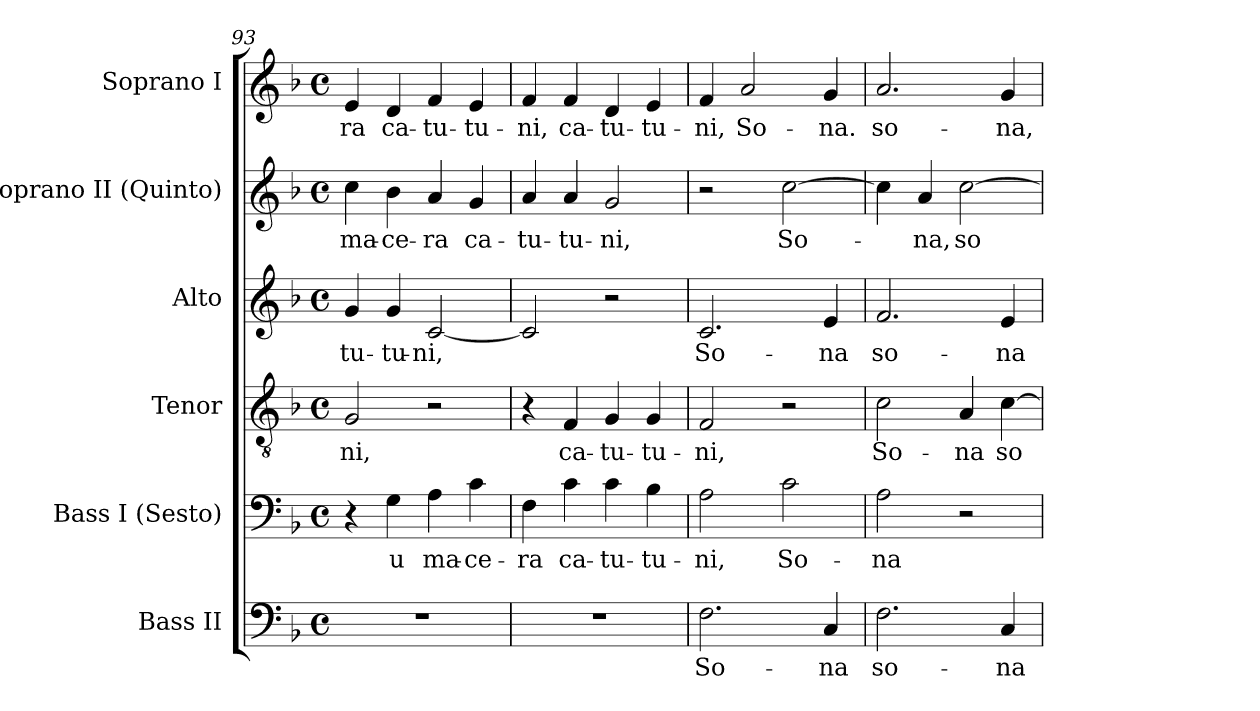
**kern	**text	**kern	**text	**kern	**text	**kern	**text	**kern	**text	**kern	**text
*part6	*part6	*part5	*part5	*part4	*part4	*part3	*part3	*part2	*part2	*part1	*part1
*staff6	*staff6	*staff5	*staff5	*staff4	*staff4	*staff3	*staff3	*staff2	*staff2	*staff1	*staff1
*I"Bass II	*	*I"Bass I (Sesto)	*	*I"Tenor	*	*I"Alto	*	*I"Soprano II (Quinto)	*	*I"Soprano I	*
*I'B.	*	*I'B.	*	*I'T.	*	*I'A.	*	*I'S.	*	*I'S.	*
*clefF4	*	*clefF4	*	*clefGv2	*	*clefG2	*	*clefG2	*	*clefG2	*
*	*	*	*	*ITrd7c12	*	*	*	*	*	*	*
*k[b-]	*	*k[b-]	*	*k[b-]	*	*k[b-]	*	*k[b-]	*	*k[b-]	*
*F:	*	*F:	*	*F:	*	*F:	*	*F:	*	*F:	*
*M4/4	*	*M4/4	*	*M4/4	*	*M4/4	*	*M4/4	*	*M4/4	*
*met(c)	*	*met(c)	*	*met(c)	*	*met(c)	*	*met(c)	*	*met(c)	*
=93	=93	=93	=93	=93	=93	=93	=93	=93	=93	=93	=93
!	!	!	!	!	!LO:LY:b:color=#000000	!	!	!	!	!	!
!	!	!	!	!	!	!	!LO:LY:b:color=#000000	!	!	!	!
!	!	!	!	!	!	!	!	!	!LO:LY:b:color=#000000	!	!
!	!	!	!	!	!	!	!	!	!	!	!LO:LY:b:color=#000000
1r	.	4r	.	2GGi/	-ni,	4gi/	-tu-	4cci\	ma-	4ei/	-ra
!	!	!	!LO:LY:b:color=#000000	!	!	!	!	!	!	!	!
!	!	!	!	!	!	!	!LO:LY:b:color=#000000	!	!	!	!
!	!	!	!	!	!	!	!	!	!LO:LY:b:color=#000000	!	!
!	!	!	!	!	!	!	!	!	!	!	!LO:LY:b:color=#000000
.	.	4Gi\	u	.	.	4gi/	-tu-	4b-i\	-ce-	4di/	ca-
!	!	!	!LO:LY:b:color=#000000	!	!	!	!	!	!	!	!
!	!	!	!	!	!	!	!LO:LY:b:color=#000000	!	!	!	!
!	!	!	!	!	!	!	!	!	!LO:LY:b:color=#000000	!	!
!	!	!	!	!	!	!	!	!	!	!	!LO:LY:b:color=#000000
.	.	4Ai\	ma-	2r	.	[2ci/	-ni,	4ai/	-ra	4fi/	-tu-
!	!	!	!LO:LY:b:color=#000000	!	!	!	!	!	!	!	!
!	!	!	!	!	!	!	!	!	!LO:LY:b:color=#000000	!	!
!	!	!	!	!	!	!	!	!	!	!	!LO:LY:b:color=#000000
.	.	4ci\	-ce-	.	.	.	.	4gi/	ca-	4ei/	-tu-
=94	=94	=94	=94	=94	=94	=94	=94	=94	=94	=94	=94
!	!	!	!LO:LY:b:color=#000000	!	!	!	!	!	!	!	!
!	!	!	!	!	!	!	!	!	!LO:LY:b:color=#000000	!	!
!	!	!	!	!	!	!	!	!	!	!	!LO:LY:b:color=#000000
1r	.	4Fi\	-ra	4r	.	2ci/]	.	4ai/	-tu-	4fi/	-ni,
!	!	!	!LO:LY:b:color=#000000	!	!	!	!	!	!	!	!
!	!	!	!	!	!LO:LY:b:color=#000000	!	!	!	!	!	!
!	!	!	!	!	!	!	!	!	!LO:LY:b:color=#000000	!	!
!	!	!	!	!	!	!	!	!	!	!	!LO:LY:b:color=#000000
.	.	4ci\	ca-	4FFi/	ca-	.	.	4ai/	-tu-	4fi/	ca-
!	!	!	!LO:LY:b:color=#000000	!	!	!	!	!	!	!	!
!	!	!	!	!	!LO:LY:b:color=#000000	!	!	!	!	!	!
!	!	!	!	!	!	!	!	!	!LO:LY:b:color=#000000	!	!
!	!	!	!	!	!	!	!	!	!	!	!LO:LY:b:color=#000000
.	.	4ci\	-tu-	4GGi/	-tu-	2r	.	2gi/	-ni,	4di/	-tu-
!	!	!	!LO:LY:b:color=#000000	!	!	!	!	!	!	!	!
!	!	!	!	!	!LO:LY:b:color=#000000	!	!	!	!	!	!
!	!	!	!	!	!	!	!	!	!	!	!LO:LY:b:color=#000000
.	.	4B-i\	-tu-	4GGi/	-tu-	.	.	.	.	4ei/	-tu-
!!LO:LB:g=z
=95	=95	=95	=95	=95	=95	=95	=95	=95	=95	=95	=95
!	!LO:LY:b:color=#000000	!	!	!	!	!	!	!	!	!	!
!	!	!	!LO:LY:b:color=#000000	!	!	!	!	!	!	!	!
!	!	!	!	!	!LO:LY:b:color=#000000	!	!	!	!	!	!
!	!	!	!	!	!	!	!LO:LY:b:color=#000000	!	!	!	!
!	!	!	!	!	!	!	!	!	!	!	!LO:LY:b:color=#000000
2.Fi\	So-	2Ai\	-ni,	2FFi/	-ni,	2.ci/	So-	2r	.	4fi/	-ni,
!	!	!	!	!	!	!	!	!	!	!	!LO:LY:b:color=#000000
.	.	.	.	.	.	.	.	.	.	2ai/	So-
!	!	!	!LO:LY:b:color=#000000	!	!	!	!	!	!	!	!
!	!	!	!	!	!	!	!	!	!LO:LY:b:color=#000000	!	!
.	.	2ci\	So-	2r	.	.	.	[2cci\	So-	.	.
!	!LO:LY:b:color=#000000	!	!	!	!	!	!	!	!	!	!
!	!	!	!	!	!	!	!LO:LY:b:color=#000000	!	!	!	!
!	!	!	!	!	!	!	!	!	!	!	!LO:LY:b:color=#000000
4Ci/	-na	.	.	.	.	4ei/	-na	.	.	4gi/	-na.
=96	=96	=96	=96	=96	=96	=96	=96	=96	=96	=96	=96
!	!LO:LY:b:color=#000000	!	!	!	!	!	!	!	!	!	!
!	!	!	!LO:LY:b:color=#000000	!	!	!	!	!	!	!	!
!	!	!	!	!	!LO:LY:b:color=#000000	!	!	!	!	!	!
!	!	!	!	!	!	!	!LO:LY:b:color=#000000	!	!	!	!
!	!	!	!	!	!	!	!	!	!	!	!LO:LY:b:color=#000000
2.Fi\	so-	2Ai\	-na	2Ci\	So-	2.fi/	so-	4cci\]	.	2.ai/	so-
!	!	!	!	!	!	!	!	!	!LO:LY:b:color=#000000	!	!
.	.	.	.	.	.	.	.	4ai/	-na,	.	.
!	!	!	!	!	!LO:LY:b:color=#000000	!	!	!	!	!	!
!	!	!	!	!	!	!	!	!	!LO:LY:b:color=#000000	!	!
.	.	2r	.	4AAi/	-na	.	.	[2cci\	so-	.	.
!	!LO:LY:b:color=#000000	!	!	!	!	!	!	!	!	!	!
!	!	!	!	!	!LO:LY:b:color=#000000	!	!	!	!	!	!
!	!	!	!	!	!	!	!LO:LY:b:color=#000000	!	!	!	!
!	!	!	!	!	!	!	!	!	!	!	!LO:LY:b:color=#000000
4Ci/	-na	.	.	[4Ci\	so-	4ei/	-na	.	.	4gi/	-na,
=	=	=	=	=	=	=	=	=	=	=	=
*-	*-	*-	*-	*-	*-	*-	*-	*-	*-	*-	*-
